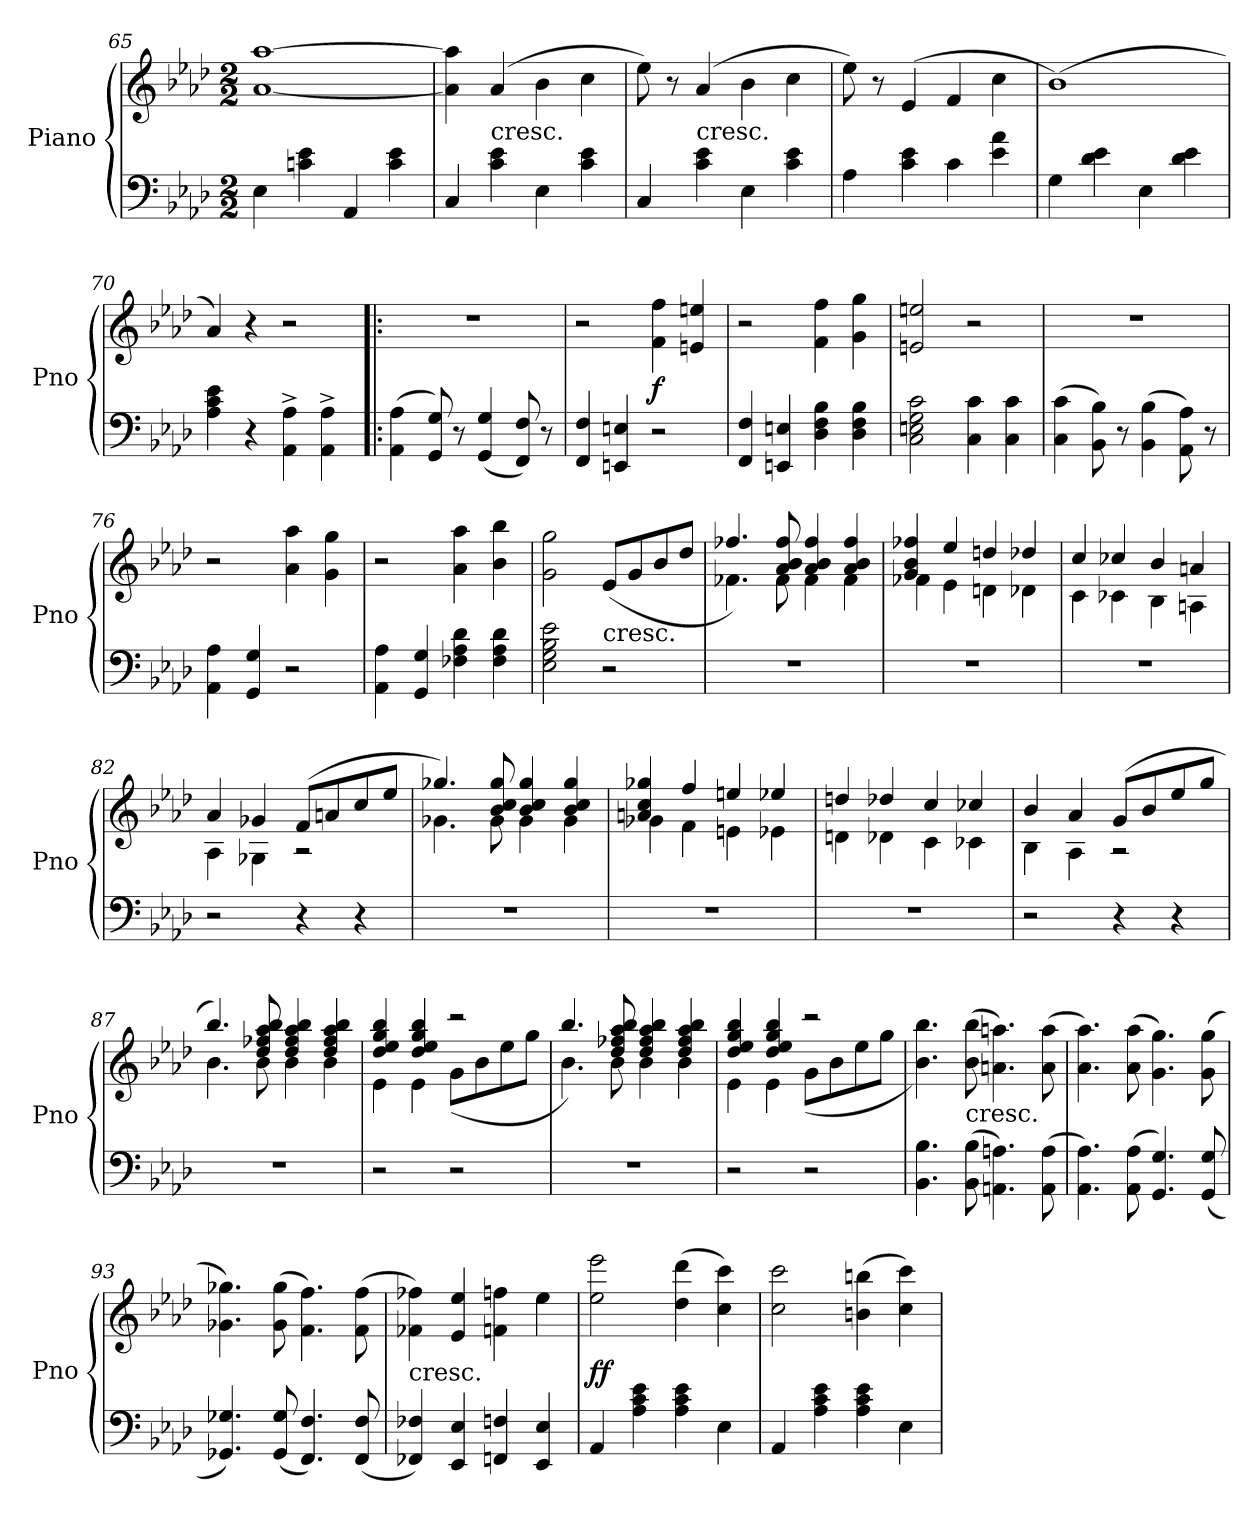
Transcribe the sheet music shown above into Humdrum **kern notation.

**kern	**kern	**dynam
*part1	*part1	*part1
*staff2	*staff1	*staff1/2
*I"Piano	*	*
*I'Pno	*	*
*clefF4	*clefG2	*
*k[b-e-a-d-]	*k[b-e-a-d-]	*
*M2/2	*M2/2	*
=65	=65	=65
4E-\	[1a- [1aa-	.
4cn\ 4e-\	.	.
4AA-/	.	.
4c\ 4e-\	.	.
=66	=66	=66
4C/	4a-]\ 4aa-]\	.
!	!LO:TX:c:t=cresc.	!
4c\ 4e-\	(4a-/	.
4E-\	4b-\	.
4c\ 4e-\	4cc\	.
=67	=67	=67
4C/	8ee-\)	.
.	8r	.
!	!LO:TX:c:t=cresc.	!
4c\ 4e-\	(4a-/	.
4E-\	4b-\	.
4c\ 4e-\	4cc\	.
=68	=68	=68
4A-\	8ee-\)	.
.	8r	.
4c\ 4e-\	(4e-/	.
4c\	4f/	.
4e-\ 4a-\	4cc\	.
=69	=69	=69
4G\	(1b-)	.
4d-\ 4e-\	.	.
4E-\	.	.
4d-\ 4e-\	.	.
=70	=70	=70
4A-\ 4c\ 4e-\	4a-/)	.
4r	4r	.
4AA-^\ 4A-^\	2r	.
4AA-^\ 4A-^\	.	.
=71!|:	=71!|:	=71!|:
(4AA-\ 4A-\	1r	.
8GG/ 8G/)	.	.
8r	.	.
(4GG/ 4G/	.	.
8FF/ 8F/)	.	.
8r	.	.
=72	=72	=72
4FF/ 4F/	2r	.
4EEn/ 4En/	.	.
2r	4f\ 4ff\	f
.	4en/ 4een/	.
=73	=73	=73
4FF/ 4F/	2r	.
4EEn/ 4En/	.	.
4D-\ 4F\ 4B-\	4f\ 4ff\	.
4D-\ 4F\ 4B-\	4g\ 4gg\	.
=74	=74	=74
2C\ 2En\ 2G\ 2c\	2en/ 2een/	.
4C\ 4c\	2r	.
4C\ 4c\	.	.
=75	=75	=75
(4C\ 4c\	1r	.
8BB-\ 8B-\)	.	.
8r	.	.
(4BB-\ 4B-\	.	.
8AA-\ 8A-\)	.	.
8r	.	.
=76	=76	=76
4AA-\ 4A-\	2r	.
4GG/ 4G/	.	.
2r	4a-\ 4aa-\	.
.	4g\ 4gg\	.
=77	=77	=77
4AA-\ 4A-\	2r	.
4GG/ 4G/	.	.
4F-X\ 4A-\ 4d-\	4a-\ 4aa-\	.
4F-\ 4A-\ 4d-\	4b-\ 4bb-\	.
=78	=78	=78
2E-\ 2G\ 2B-\ 2e-\	2g\ 2gg\	.
!	!LO:TX:c:t=cresc.	!
2r	(8e-/L	.
.	8g/	.
.	8b-/	.
.	8dd-/J	.
=79	=79	=79
*	*^	*
1r	4.ff-X/)	4.f-X\	.
.	8a-/ 8b-/ 8ff-/	8f-\	.
.	4a-/ 4b-/ 4ff-/	4f-\	.
.	4a-/ 4b-/ 4ff-/	4f-\	.
=80	=80	=80	=80
1r	4g/ 4b-/ 4ff-X/	4f-X\	.
.	4ee-/	4e-\	.
.	4ddn/	4dn\	.
.	4dd-X/	4d-X\	.
=81	=81	=81	=81
1r	4cc/	4c\	.
.	4cc-X/	4c-X\	.
.	4b-/	4B-\	.
.	4an/	4An\	.
=82	=82	=82	=82
2r	4a-/	4A-\	.
.	4g-X/	4G-X\	.
4r	(8f/L	2r	.
.	8an/	.	.
4r	8cc/	.	.
.	8ee-/J	.	.
=83	=83	=83	=83
1r	4.gg-X/)	4.g-X\	.
.	8b-/ 8cc/ 8gg-/	8g-\	.
.	4b-/ 4cc/ 4gg-/	4g-\	.
.	4b-/ 4cc/ 4gg-/	4g-\	.
=84	=84	=84	=84
1r	4an/ 4cc/ 4gg-X/	4g-X\	.
.	4ff/	4f\	.
.	4een/	4en\	.
.	4ee-X/	4e-X\	.
=85	=85	=85	=85
1r	4ddn/	4dn\	.
.	4dd-X/	4d-X\	.
.	4cc/	4c\	.
.	4cc-X/	4c-X\	.
=86	=86	=86	=86
2r	4b-/	4B-\	.
.	4a-/	4A-\	.
4r	(8g/L	2r	.
.	8b-/	.	.
4r	8ee-/	.	.
.	8gg/J	.	.
=87	=87	=87	=87
1r	4.bb-/)	4.b-\	.
.	8dd-/ 8ff-X/ 8aa-/ 8bb-/	8b-\	.
.	4dd-/ 4ff-/ 4aa-/ 4bb-/	4b-\	.
.	4dd-/ 4ff-/ 4aa-/ 4bb-/	4b-\	.
=88	=88	=88	=88
2r	4dd-/ 4ee-/ 4gg/ 4bb-/	4e-\	.
.	4dd-/ 4ee-/ 4gg/ 4bb-/	4e-\	.
2r	2r	(8g\L	.
.	.	8b-\	.
.	.	8ee-\	.
.	.	8gg\J	.
=89	=89	=89	=89
1r	4.bb-/)	4.b-\	.
.	8dd-/ 8ff-X/ 8aa-/ 8bb-/	8b-\	.
.	4dd-/ 4ff-/ 4aa-/ 4bb-/	4b-\	.
.	4dd-/ 4ff-/ 4aa-/ 4bb-/	4b-\	.
=90	=90	=90	=90
2r	4dd-/ 4ee-/ 4gg/ 4bb-/	4e-\	.
.	4dd-/ 4ee-/ 4gg/ 4bb-/	4e-\	.
2r	2r	(8g\L	.
.	.	8b-\	.
.	.	8ee-\	.
.	.	8gg\J	.
*	*v	*v	*
=91	=91	=91
4.BB-\ 4.B-\	4.b-\ 4.bb-\)	.
!	!LO:TX:c:t=cresc.	!
(8BB-\ 8B-\	(8b-\ 8bb-\	.
4.AAn\ 4.An\)	4.an\ 4.aan\)	.
(8AA\ 8A\	(8a\ 8aa\	.
=92	=92	=92
4.AA-\ 4.A-\)	4.a-\ 4.aa-\)	.
(8AA-\ 8A-\	(8a-\ 8aa-\	.
4.GG/ 4.G/)	4.g\ 4.gg\)	.
(8GG/ 8G/	(8g\ 8gg\	.
=93	=93	=93
4.GG-X/ 4.G-X/)	4.g-X\ 4.gg-X\)	.
(8GG-/ 8G-/	(8g-\ 8gg-\	.
4.FF/ 4.F/)	4.f\ 4.ff\)	.
(8FF/ 8F/	(8f\ 8ff\	.
=94	=94	=94
!	!LO:TX:c:t=cresc.	!
4FF-X/ 4F-X/)	4f-X\ 4ff-X\)	.
4EE-/ 4E-/	4e-/ 4ee-/	.
4FFn/ 4Fn/	4fn\ 4ffn\	.
4EE-/ 4E-/	4ee-\	.
=95	=95	=95
4AA-/	2ee-\ 2eee-\	ff
4A-\ 4c\ 4e-\	.	.
4A-\ 4c\ 4e-\	(4dd-\ 4ddd-\	.
4E-\	4cc\ 4ccc\)	.
=96	=96	=96
4AA-/	2cc\ 2ccc\	.
4A-\ 4c\ 4e-\	.	.
4A-\ 4c\ 4e-\	(4bn\ 4bbn\	.
4E-\	4cc\ 4ccc\)	.
=	=	=
*-	*-	*-
